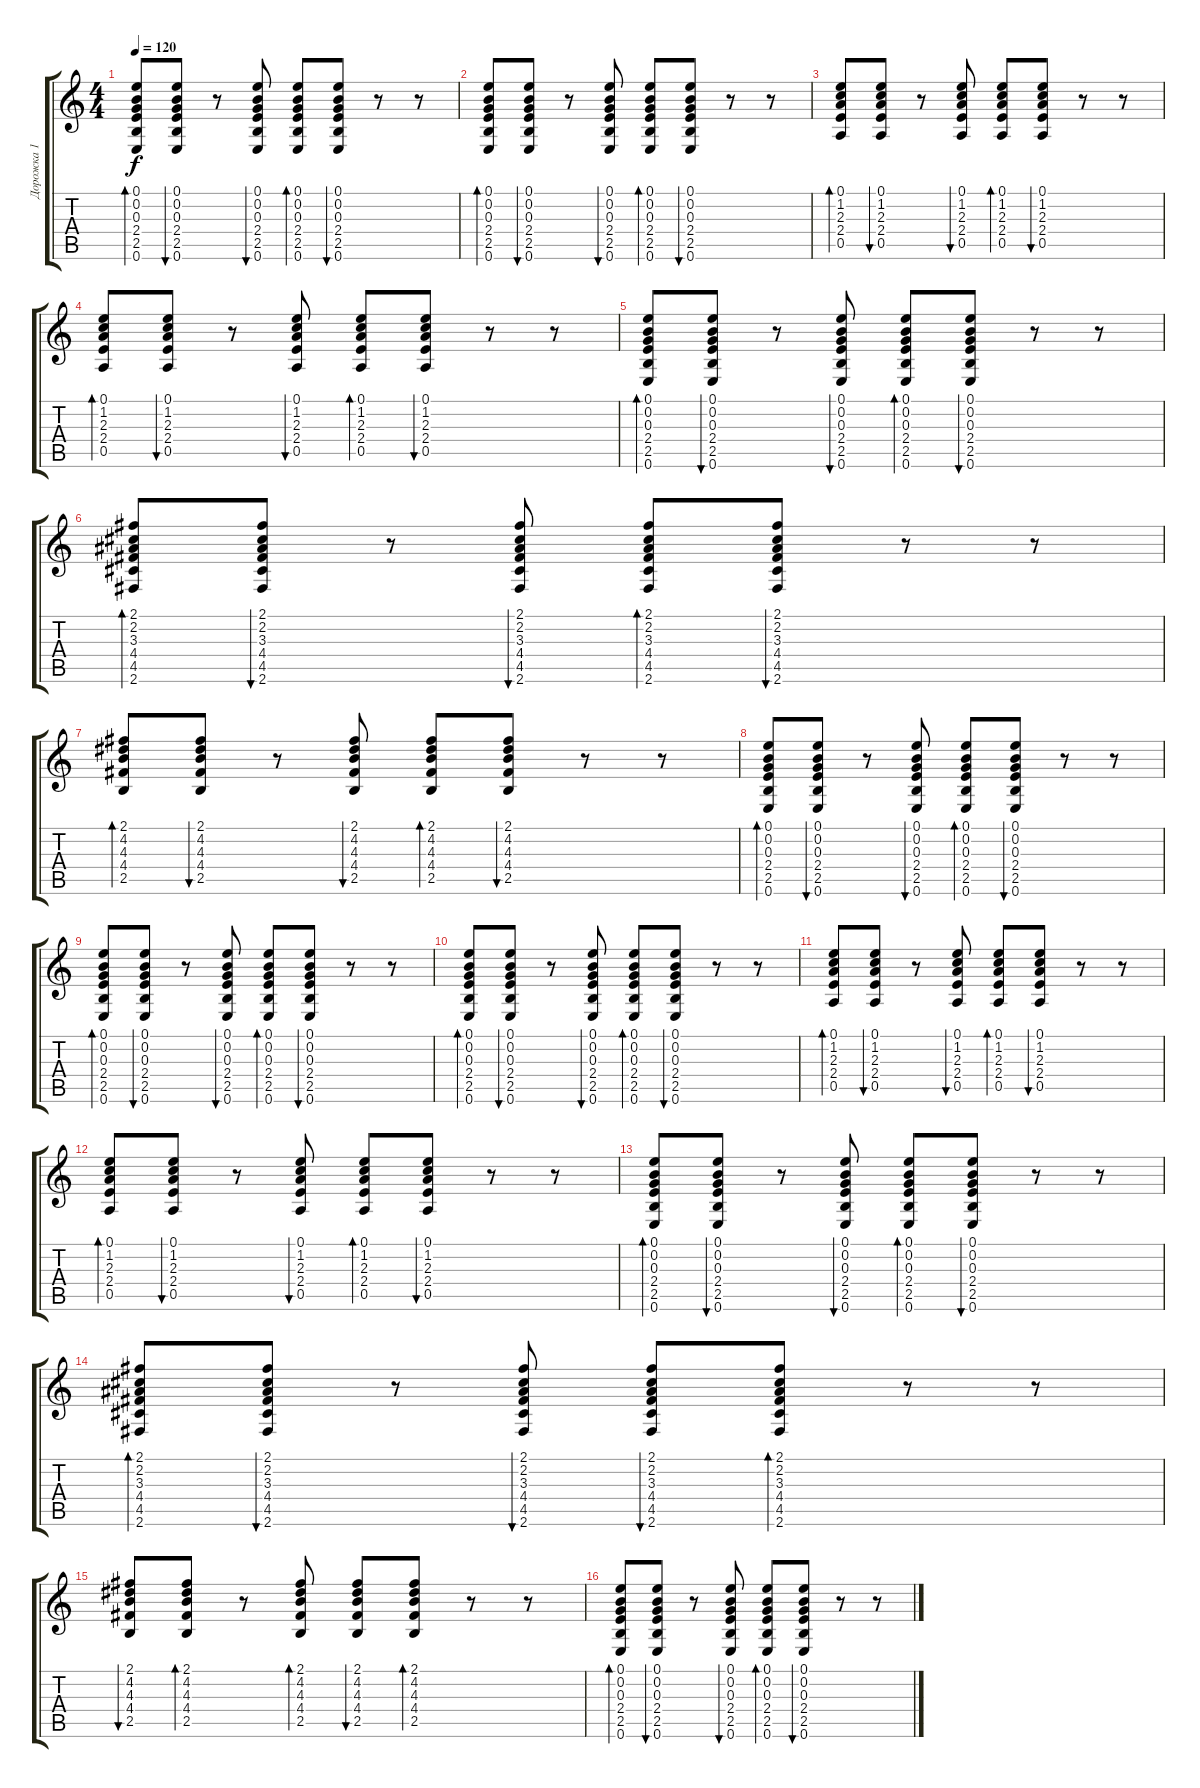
\track ("Дорожка 1" "Дорожка 1") {instrument acousticguitarsteel}
\staff {score tabs}
\tuning (E4 B3 G3 D3 A2 E2) {hide}
\ts (4 4)
\tempo 120
\clef g2
\ks c
(0.1 0.2 0.3 2.4 2.5 0.6).8{bd 60 dy f} (0.1 0.2 0.3 2.4 2.5 0.6).8{bu 60} r.8 (0.1 0.2 0.3 2.4 2.5 0.6).8{bu 60} (0.1 0.2 0.3 2.4 2.5 0.6).8{bd 60} (0.1 0.2 0.3 2.4 2.5 0.6).8{bu 60} r.8 r.8 |
(0.1 0.2 0.3 2.4 2.5 0.6).8{bd 60} (0.1 0.2 0.3 2.4 2.5 0.6).8{bu 60} r.8 (0.1 0.2 0.3 2.4 2.5 0.6).8{bu 60} (0.1 0.2 0.3 2.4 2.5 0.6).8{bd 60} (0.1 0.2 0.3 2.4 2.5 0.6).8{bu 60} r.8 r.8 |
(0.1 1.2 2.3 2.4 0.5).8{bd 60} (0.1 1.2 2.3 2.4 0.5).8{bu 60} r.8 (0.1 1.2 2.3 2.4 0.5).8{bu 60} (0.1 1.2 2.3 2.4 0.5).8{bd 60} (0.1 1.2 2.3 2.4 0.5).8{bu 60} r.8 r.8 |
(0.1 1.2 2.3 2.4 0.5).8{bd 60} (0.1 1.2 2.3 2.4 0.5).8{bu 60} r.8 (0.1 1.2 2.3 2.4 0.5).8{bu 60} (0.1 1.2 2.3 2.4 0.5).8{bd 60} (0.1 1.2 2.3 2.4 0.5).8{bu 60} r.8 r.8 |
(0.1 0.2 0.3 2.4 2.5 0.6).8{bd 60} (0.1 0.2 0.3 2.4 2.5 0.6).8{bu 60} r.8 (0.1 0.2 0.3 2.4 2.5 0.6).8{bu 60} (0.1 0.2 0.3 2.4 2.5 0.6).8{bd 60} (0.1 0.2 0.3 2.4 2.5 0.6).8{bu 60} r.8 r.8 |
(2.1 2.2 3.3 4.4 4.5 2.6).8{bd 60} (2.1 2.2 3.3 4.4 4.5 2.6).8{bu 60} r.8 (2.1 2.2 3.3 4.4 4.5 2.6).8{bu 60} (2.1 2.2 3.3 4.4 4.5 2.6).8{bd 60} (2.1 2.2 3.3 4.4 4.5 2.6).8{bu 60} r.8 r.8 |
(2.1 4.2 4.3 4.4 2.5).8{bd 60} (2.1 4.2 4.3 4.4 2.5).8{bu 60} r.8 (2.1 4.2 4.3 4.4 2.5).8{bu 60} (2.1 4.2 4.3 4.4 2.5).8{bd 60} (2.1 4.2 4.3 4.4 2.5).8{bu 60} r.8 r.8 |
(0.1 0.2 0.3 2.4 2.5 0.6).8{bd 60} (0.1 0.2 0.3 2.4 2.5 0.6).8{bu 60} r.8 (0.1 0.2 0.3 2.4 2.5 0.6).8{bu 60} (0.1 0.2 0.3 2.4 2.5 0.6).8{bd 60} (0.1 0.2 0.3 2.4 2.5 0.6).8{bu 60} r.8 r.8 |
(0.1 0.2 0.3 2.4 2.5 0.6).8{bd 60} (0.1 0.2 0.3 2.4 2.5 0.6).8{bu 60} r.8 (0.1 0.2 0.3 2.4 2.5 0.6).8{bu 60} (0.1 0.2 0.3 2.4 2.5 0.6).8{bd 60} (0.1 0.2 0.3 2.4 2.5 0.6).8{bu 60} r.8 r.8 |
(0.1 0.2 0.3 2.4 2.5 0.6).8{bd 60} (0.1 0.2 0.3 2.4 2.5 0.6).8{bu 60} r.8 (0.1 0.2 0.3 2.4 2.5 0.6).8{bu 60} (0.1 0.2 0.3 2.4 2.5 0.6).8{bd 60} (0.1 0.2 0.3 2.4 2.5 0.6).8{bu 60} r.8 r.8 |
(0.1 1.2 2.3 2.4 0.5).8{bd 60} (0.1 1.2 2.3 2.4 0.5).8{bu 60} r.8 (0.1 1.2 2.3 2.4 0.5).8{bu 60} (0.1 1.2 2.3 2.4 0.5).8{bd 60} (0.1 1.2 2.3 2.4 0.5).8{bu 60} r.8 r.8 |
(0.1 1.2 2.3 2.4 0.5).8{bd 60} (0.1 1.2 2.3 2.4 0.5).8{bu 60} r.8 (0.1 1.2 2.3 2.4 0.5).8{bu 60} (0.1 1.2 2.3 2.4 0.5).8{bd 60} (0.1 1.2 2.3 2.4 0.5).8{bu 60} r.8 r.8 |
(0.1 0.2 0.3 2.4 2.5 0.6).8{bd 60} (0.1 0.2 0.3 2.4 2.5 0.6).8{bu 60} r.8 (0.1 0.2 0.3 2.4 2.5 0.6).8{bu 60} (0.1 0.2 0.3 2.4 2.5 0.6).8{bd 60} (0.1 0.2 0.3 2.4 2.5 0.6).8{bu 60} r.8 r.8 |
(2.1 2.2 3.3 4.4 4.5 2.6).8{bd 60} (2.1 2.2 3.3 4.4 4.5 2.6).8{bu 60} r.8 (2.1 2.2 3.3 4.4 4.5 2.6).8{bu 60} (2.1 2.2 3.3 4.4 4.5 2.6).8{bu 60} (2.1 2.2 3.3 4.4 4.5 2.6).8{bd 60} r.8 r.8 |
(2.1 4.2 4.3 4.4 2.5).8{bu 60} (2.1 4.2 4.3 4.4 2.5).8{bd 60} r.8 (2.1 4.2 4.3 4.4 2.5).8{bd 60} (2.1 4.2 4.3 4.4 2.5).8{bu 60} (2.1 4.2 4.3 4.4 2.5).8{bd 60} r.8 r.8 |
(0.1 0.2 0.3 2.4 2.5 0.6).8{bd 60} (0.1 0.2 0.3 2.4 2.5 0.6).8{bu 60} r.8 (0.1 0.2 0.3 2.4 2.5 0.6).8{bu 60} (0.1 0.2 0.3 2.4 2.5 0.6).8{bd 60} (0.1 0.2 0.3 2.4 2.5 0.6).8{bu 60} r.8 r.8
